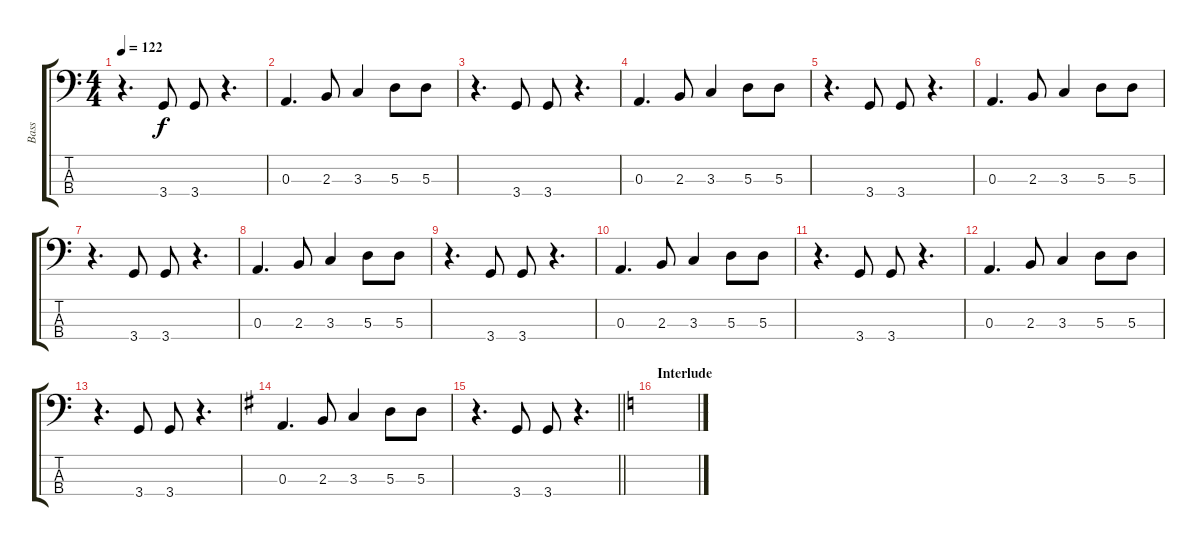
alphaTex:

\track ("Bass" "Bass") {instrument electricbasspick}
\staff {score tabs}
\tuning (G2 D2 A1 E1) {hide}
\ts (4 4)
\tempo 122
\clef f4
\ks c
r.4{d dy f} 3.4.8 3.4.8 r.4{d} |
0.3.4{d} 2.3.8 3.3.4 5.3.8 5.3.8 |
r.4{d} 3.4.8 3.4.8 r.4{d} |
0.3.4{d} 2.3.8 3.3.4 5.3.8 5.3.8 |
r.4{d} 3.4.8 3.4.8 r.4{d} |
0.3.4{d} 2.3.8 3.3.4 5.3.8 5.3.8 |
r.4{d} 3.4.8 3.4.8 r.4{d} |
0.3.4{d} 2.3.8 3.3.4 5.3.8 5.3.8 |
r.4{d} 3.4.8 3.4.8 r.4{d} |
0.3.4{d} 2.3.8 3.3.4 5.3.8 5.3.8 |
r.4{d} 3.4.8 3.4.8 r.4{d} |
0.3.4{d} 2.3.8 3.3.4 5.3.8 5.3.8 |
r.4{d} 3.4.8 3.4.8 r.4{d} |
\ks g
0.3.4{d} 2.3.8 3.3.4 5.3.8 5.3.8 |
\barLineRight lightlight
r.4{d} 3.4.8 3.4.8 r.4{d} |
\section ("" "Interlude")
\ks c
